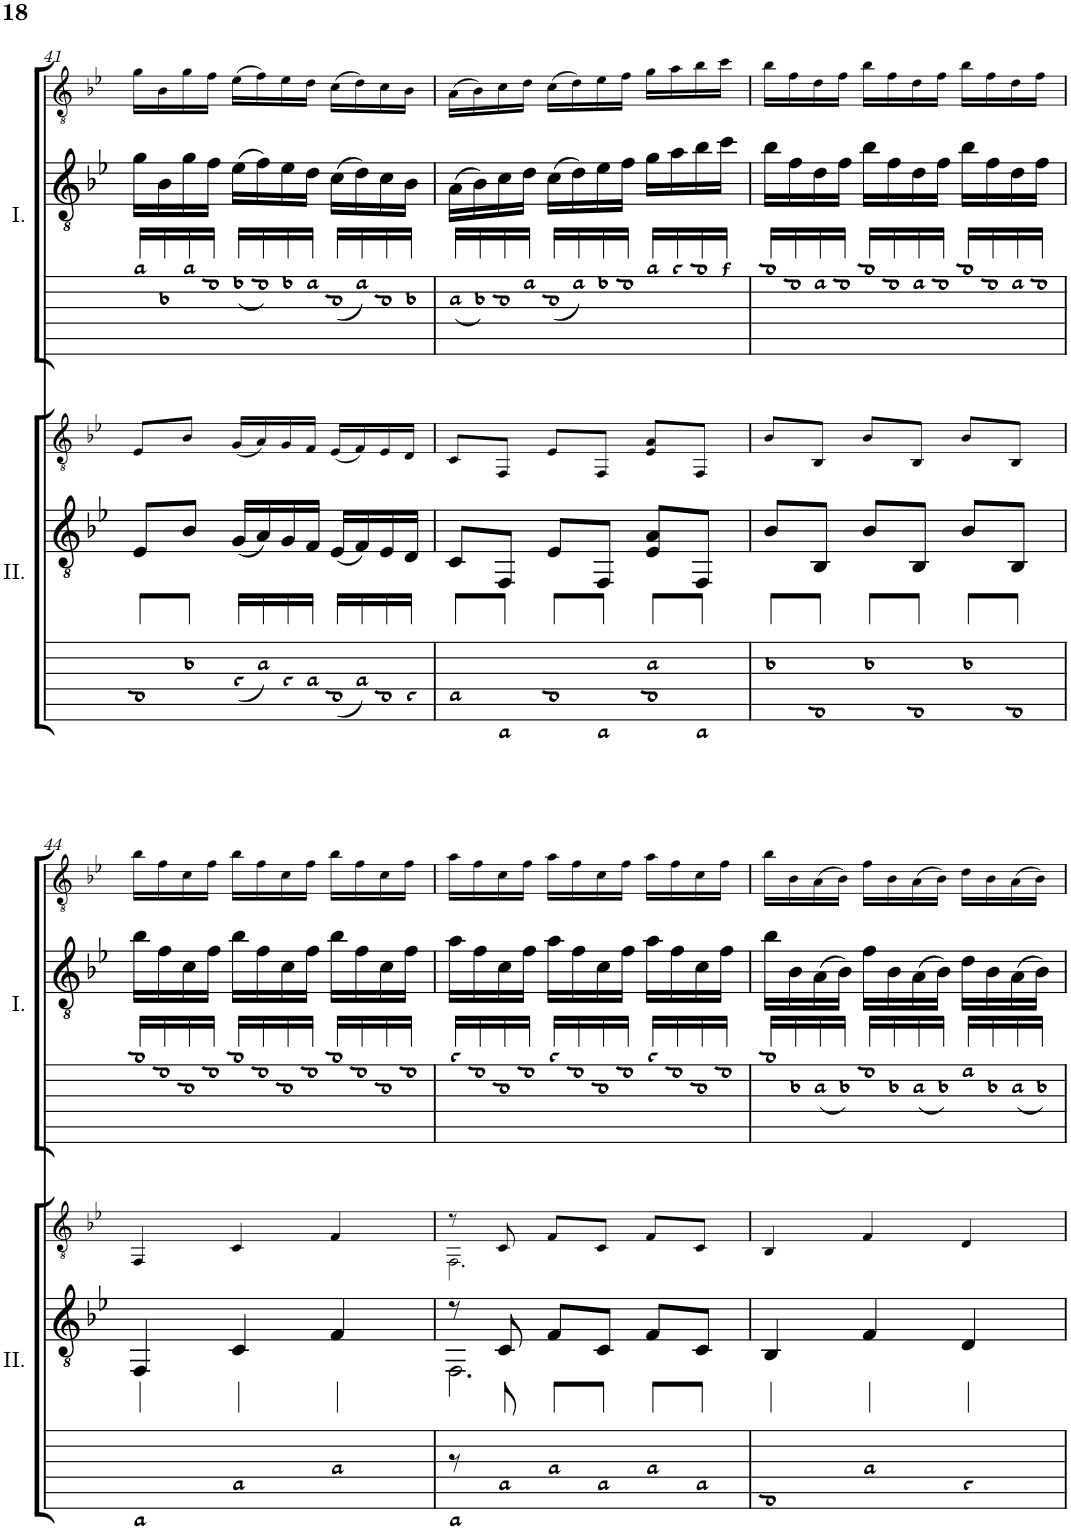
**kern	**kern	**kern	**kern	**kern	**kern
*part2	*part2	*part2	*part1	*part1	*part1
*staff6	*staff5	*staff4	*staff3	*staff2	*staff1
*I"II.	*	*	*I"I.	*	*
*I'II.	*	*	*I'I.	*	*
!!LO:PB:g=z
*	*clefGv2	*clefGv2	*	*clefGv2	*clefGv2
*k[b-e-]	*k[b-e-]	*k[b-e-]	*k[b-e-]	*k[b-e-]	*k[b-e-]
*M3/4	*M3/4	*M3/4	*M3/4	*M3/4	*M3/4
=41	=41	=41	=41	=41	=41
8E-/L	8E-/L	8E-/L	16g/LL	16g\LL	16g\LL
.	.	.	16B-/	16B-\	16B-\
8B-/J	8B-/J	8B-/J	16g/	16g\	16g\
.	.	.	16f/JJ	16f\JJ	16f\JJ
16G/LL	16G/LL	(16G/LL	16e-/LL	16e-\LL	(16e-\LL
16A/	16A/	16A/)	16f/	16f\	16f\)
16G/	16G/	16G/	16e-/	16e-\	16e-\
16F/JJ	16F/JJ	16F/JJ	16d/JJ	16d\JJ	16d\JJ
16E-/LL	16E-/LL	(16E-/LL	16c/LL	16c\LL	(16c\LL
16F/	16F/	16F/)	16d/	16d\	16d\)
16E-/	16E-/	16E-/	16c/	16c\	16c\
16D/JJ	16D/JJ	16D/JJ	16B-/JJ	16B-\JJ	16B-\JJ
=42	=42	=42	=42	=42	=42
8C/L	8C/L	8C/L	16A/LL	16A\LL	(16A\LL
.	.	.	16B-/	16B-\	16B-\)
8FF/J	8FF/J	8FF/J	16c/	16c\	16c\
.	.	.	16d/JJ	16d\JJ	16d\JJ
8E-/L	8E-/L	8E-/L	16c/LL	16c\LL	(16c\LL
.	.	.	16d/	16d\	16d\)
8FF/J	8FF/J	8FF/J	16e-/	16e-\	16e-\
.	.	.	16f/JJ	16f\JJ	16f\JJ
8E-/ 8A/L	8E-/ 8A/L	8E-/ 8A/L	16g/LL	16g\LL	16g\LL
.	.	.	16a/	16a\	16a\
8FF/J	8FF/J	8FF/J	16b-/	16b-\	16b-\
.	.	.	16cc/JJ	16cc\JJ	16cc\JJ
=43	=43	=43	=43	=43	=43
8B-/L	8B-/L	8B-/L	16b-/LL	16b-\LL	16b-\LL
.	.	.	16f/	16f\	16f\
8BB-/J	8BB-/J	8BB-/J	16d/	16d\	16d\
.	.	.	16f/JJ	16f\JJ	16f\JJ
8B-/L	8B-/L	8B-/L	16b-/LL	16b-\LL	16b-\LL
.	.	.	16f/	16f\	16f\
8BB-/J	8BB-/J	8BB-/J	16d/	16d\	16d\
.	.	.	16f/JJ	16f\JJ	16f\JJ
8B-/L	8B-/L	8B-/L	16b-/LL	16b-\LL	16b-\LL
.	.	.	16f/	16f\	16f\
8BB-/J	8BB-/J	8BB-/J	16d/	16d\	16d\
.	.	.	16f/JJ	16f\JJ	16f\JJ
!!LO:LB:g=z
=44	=44	=44	=44	=44	=44
4FF/	4FF/	4FF/	16b-/LL	16b-\LL	16b-\LL
.	.	.	16f/	16f\	16f\
.	.	.	16c/	16c\	16c\
.	.	.	16f/JJ	16f\JJ	16f\JJ
4C/	4C/	4C/	16b-/LL	16b-\LL	16b-\LL
.	.	.	16f/	16f\	16f\
.	.	.	16c/	16c\	16c\
.	.	.	16f/JJ	16f\JJ	16f\JJ
4F/	4F/	4F/	16b-/LL	16b-\LL	16b-\LL
.	.	.	16f/	16f\	16f\
.	.	.	16c/	16c\	16c\
.	.	.	16f/JJ	16f\JJ	16f\JJ
=45	=45	=45	=45	=45	=45
*^	*^	*^	*	*	*
2.FF	8r	8r	2.FF\	8r	2.FF\	16a/LL	16a\LL	16a\LL
.	.	.	.	.	.	16f/	16f\	16f\
.	8C/	8C/	.	8C/	.	16c/	16c\	16c\
.	.	.	.	.	.	16f/JJ	16f\JJ	16f\JJ
.	8F/L	8F/L	.	8F/L	.	16a/LL	16a\LL	16a\LL
.	.	.	.	.	.	16f/	16f\	16f\
.	8C/J	8C/J	.	8C/J	.	16c/	16c\	16c\
.	.	.	.	.	.	16f/JJ	16f\JJ	16f\JJ
.	8F/L	8F/L	.	8F/L	.	16a/LL	16a\LL	16a\LL
.	.	.	.	.	.	16f/	16f\	16f\
.	8C/J	8C/J	.	8C/J	.	16c/	16c\	16c\
.	.	.	.	.	.	16f/JJ	16f\JJ	16f\JJ
*v	*v	*	*	*	*	*	*	*
*	*v	*v	*	*	*	*	*
*	*	*v	*v	*	*	*
=46	=46	=46	=46	=46	=46
4BB-/	4BB-/	4BB-/	16b-/LL	16b-\LL	16b-\LL
.	.	.	16B-/	16B-\	16B-\
.	.	.	16A/	16A\	(16A\
.	.	.	16B-/JJ	16B-\JJ	16B-\JJ)
4F/	4F/	4F/	16f/LL	16f\LL	16f\LL
.	.	.	16B-/	16B-\	16B-\
.	.	.	16A/	16A\	(16A\
.	.	.	16B-/JJ	16B-\JJ	16B-\JJ)
4D/	4D/	4D/	16d/LL	16d\LL	16d\LL
.	.	.	16B-/	16B-\	16B-\
.	.	.	16A/	16A\	(16A\
.	.	.	16B-/JJ	16B-\JJ	16B-\JJ)
=	=	=	=	=	=
*-	*-	*-	*-	*-	*-
